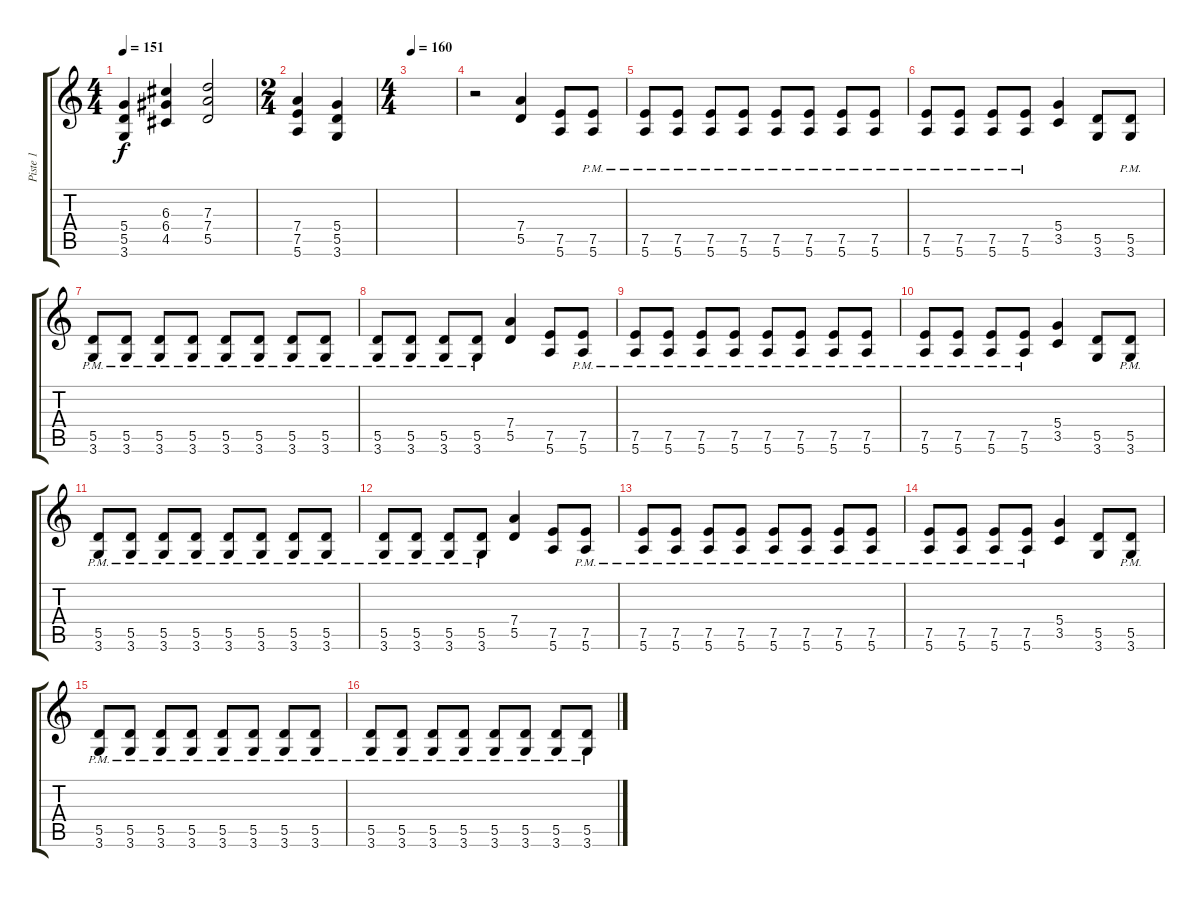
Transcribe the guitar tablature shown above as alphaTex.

\track ("Piste 1" "Piste 1") {instrument distortionguitar}
\staff {score tabs}
\tuning (E4 B3 G3 D3 A2 E2) {hide}
\ts (4 4)
\tempo 151
\clef g2
\ks c
(5.4{t} 5.5{t} 3.6{t}).4{dy f} (6.3 6.4 4.5).4 (7.3 7.4 5.5).2 |
\ts (2 4)
(7.4 7.5 5.6).4 (5.4 5.5 3.6).4 |
\ts (4 4)
\tempo 160
|
r.2 (7.4 5.5).4 (7.5 5.6).8 (7.5{pm} 5.6{pm}).8 |
(7.5{pm} 5.6{pm}).8 (7.5{pm} 5.6{pm}).8 (7.5{pm} 5.6{pm}).8 (7.5{pm} 5.6{pm}).8 (7.5{pm} 5.6{pm}).8 (7.5{pm} 5.6{pm}).8 (7.5{pm} 5.6{pm}).8 (7.5{pm} 5.6{pm}).8 |
(7.5{pm} 5.6{pm}).8 (7.5{pm} 5.6{pm}).8 (7.5{pm} 5.6{pm}).8 (7.5{pm} 5.6{pm}).8 (5.4 3.5).4 (5.5 3.6).8 (5.5{pm} 3.6{pm}).8 |
(5.5{pm} 3.6{pm}).8 (5.5{pm} 3.6{pm}).8 (5.5{pm} 3.6{pm}).8 (5.5{pm} 3.6{pm}).8 (5.5{pm} 3.6{pm}).8 (5.5{pm} 3.6{pm}).8 (5.5{pm} 3.6{pm}).8 (5.5{pm} 3.6{pm}).8 |
(5.5{pm} 3.6{pm}).8 (5.5{pm} 3.6{pm}).8 (5.5{pm} 3.6{pm}).8 (5.5{pm} 3.6{pm}).8 (7.4 5.5).4 (7.5 5.6).8 (7.5{pm} 5.6{pm}).8 |
(7.5{pm} 5.6{pm}).8 (7.5{pm} 5.6{pm}).8 (7.5{pm} 5.6{pm}).8 (7.5{pm} 5.6{pm}).8 (7.5{pm} 5.6{pm}).8 (7.5{pm} 5.6{pm}).8 (7.5{pm} 5.6{pm}).8 (7.5{pm} 5.6{pm}).8 |
(7.5{pm} 5.6{pm}).8 (7.5{pm} 5.6{pm}).8 (7.5{pm} 5.6{pm}).8 (7.5{pm} 5.6{pm}).8 (5.4 3.5).4 (5.5 3.6).8 (5.5{pm} 3.6{pm}).8 |
(5.5{pm} 3.6{pm}).8 (5.5{pm} 3.6{pm}).8 (5.5{pm} 3.6{pm}).8 (5.5{pm} 3.6{pm}).8 (5.5{pm} 3.6{pm}).8 (5.5{pm} 3.6{pm}).8 (5.5{pm} 3.6{pm}).8 (5.5{pm} 3.6{pm}).8 |
(5.5{pm} 3.6{pm}).8 (5.5{pm} 3.6{pm}).8 (5.5{pm} 3.6{pm}).8 (5.5{pm} 3.6{pm}).8 (7.4 5.5).4 (7.5 5.6).8 (7.5{pm} 5.6{pm}).8 |
(7.5{pm} 5.6{pm}).8 (7.5{pm} 5.6{pm}).8 (7.5{pm} 5.6{pm}).8 (7.5{pm} 5.6{pm}).8 (7.5{pm} 5.6{pm}).8 (7.5{pm} 5.6{pm}).8 (7.5{pm} 5.6{pm}).8 (7.5{pm} 5.6{pm}).8 |
(7.5{pm} 5.6{pm}).8 (7.5{pm} 5.6{pm}).8 (7.5{pm} 5.6{pm}).8 (7.5{pm} 5.6{pm}).8 (5.4 3.5).4 (5.5 3.6).8 (5.5{pm} 3.6{pm}).8 |
(5.5{pm} 3.6{pm}).8 (5.5{pm} 3.6{pm}).8 (5.5{pm} 3.6{pm}).8 (5.5{pm} 3.6{pm}).8 (5.5{pm} 3.6{pm}).8 (5.5{pm} 3.6{pm}).8 (5.5{pm} 3.6{pm}).8 (5.5{pm} 3.6{pm}).8 |
(5.5{pm} 3.6{pm}).8 (5.5{pm} 3.6{pm}).8 (5.5{pm} 3.6{pm}).8 (5.5{pm} 3.6{pm}).8 (5.5{pm} 3.6{pm}).8 (5.5{pm} 3.6{pm}).8 (5.5{pm} 3.6{pm}).8 (5.5{pm} 3.6{pm}).8
